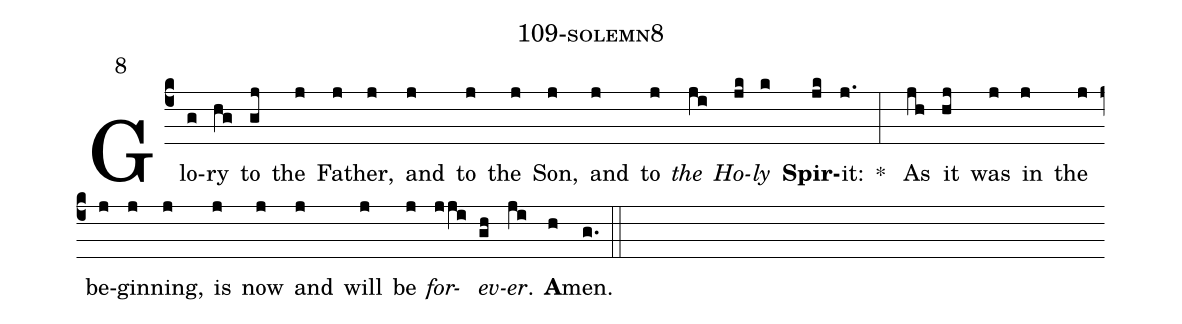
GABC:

name: 109-solemn8;
annotation: 8;
%%
(c4)Glo(g)ry(hg) to(gj) the(j) Fa(j)ther,(j) and(j) to(j) the(j) Son,(j)  and(j) to(j) <i>the</i>(ji) <i>Ho</i>(jk)<i>ly</i>(k) <b>Spir</b>(jk)it:(j.) * (:) As(jh) it(hj) was(j) in(j) the(j) be(j)gin(j)ning,(j) is(j) now(j) and(j) will(j) be(j) <i>for</i>(j/ji)<i>ev</i>(gh)<i>er</i>.(ji) <b>A</b>(h)men.(g.) (::)
